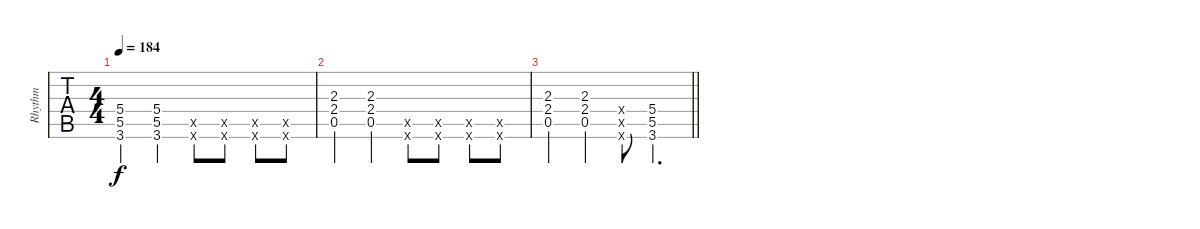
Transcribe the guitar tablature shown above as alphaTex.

\track ("Rhythm" "Rhythm") {instrument overdrivenguitar}
\staff {tabs}
\tuning (E4 B3 G3 D3 A2 E2) {hide}
\ts (4 4)
\tempo 184
\clef g2
\ks c
(5.4 5.5 3.6).4{dy f} (5.4 5.5 3.6).4 (0.5{x} 1.6{x}).8 (0.5{x} 1.6{x}).8 (0.5{x} 0.6{x}).8 (0.5{x} 0.6{x}).8 |
(2.3 2.4 0.5).4 (2.3 2.4 0.5).4 (0.5{x} 1.6{x}).8 (0.5{x} 1.6{x}).8 (0.5{x} 0.6{x}).8 (0.5{x} 0.6{x}).8 |
\barLineRight lightlight
(2.3 2.4 0.5).4 (2.3 2.4 0.5).4 (0.4{x} 0.5{x} 1.6{x}).8 (5.4 5.5 3.6).4{d}
